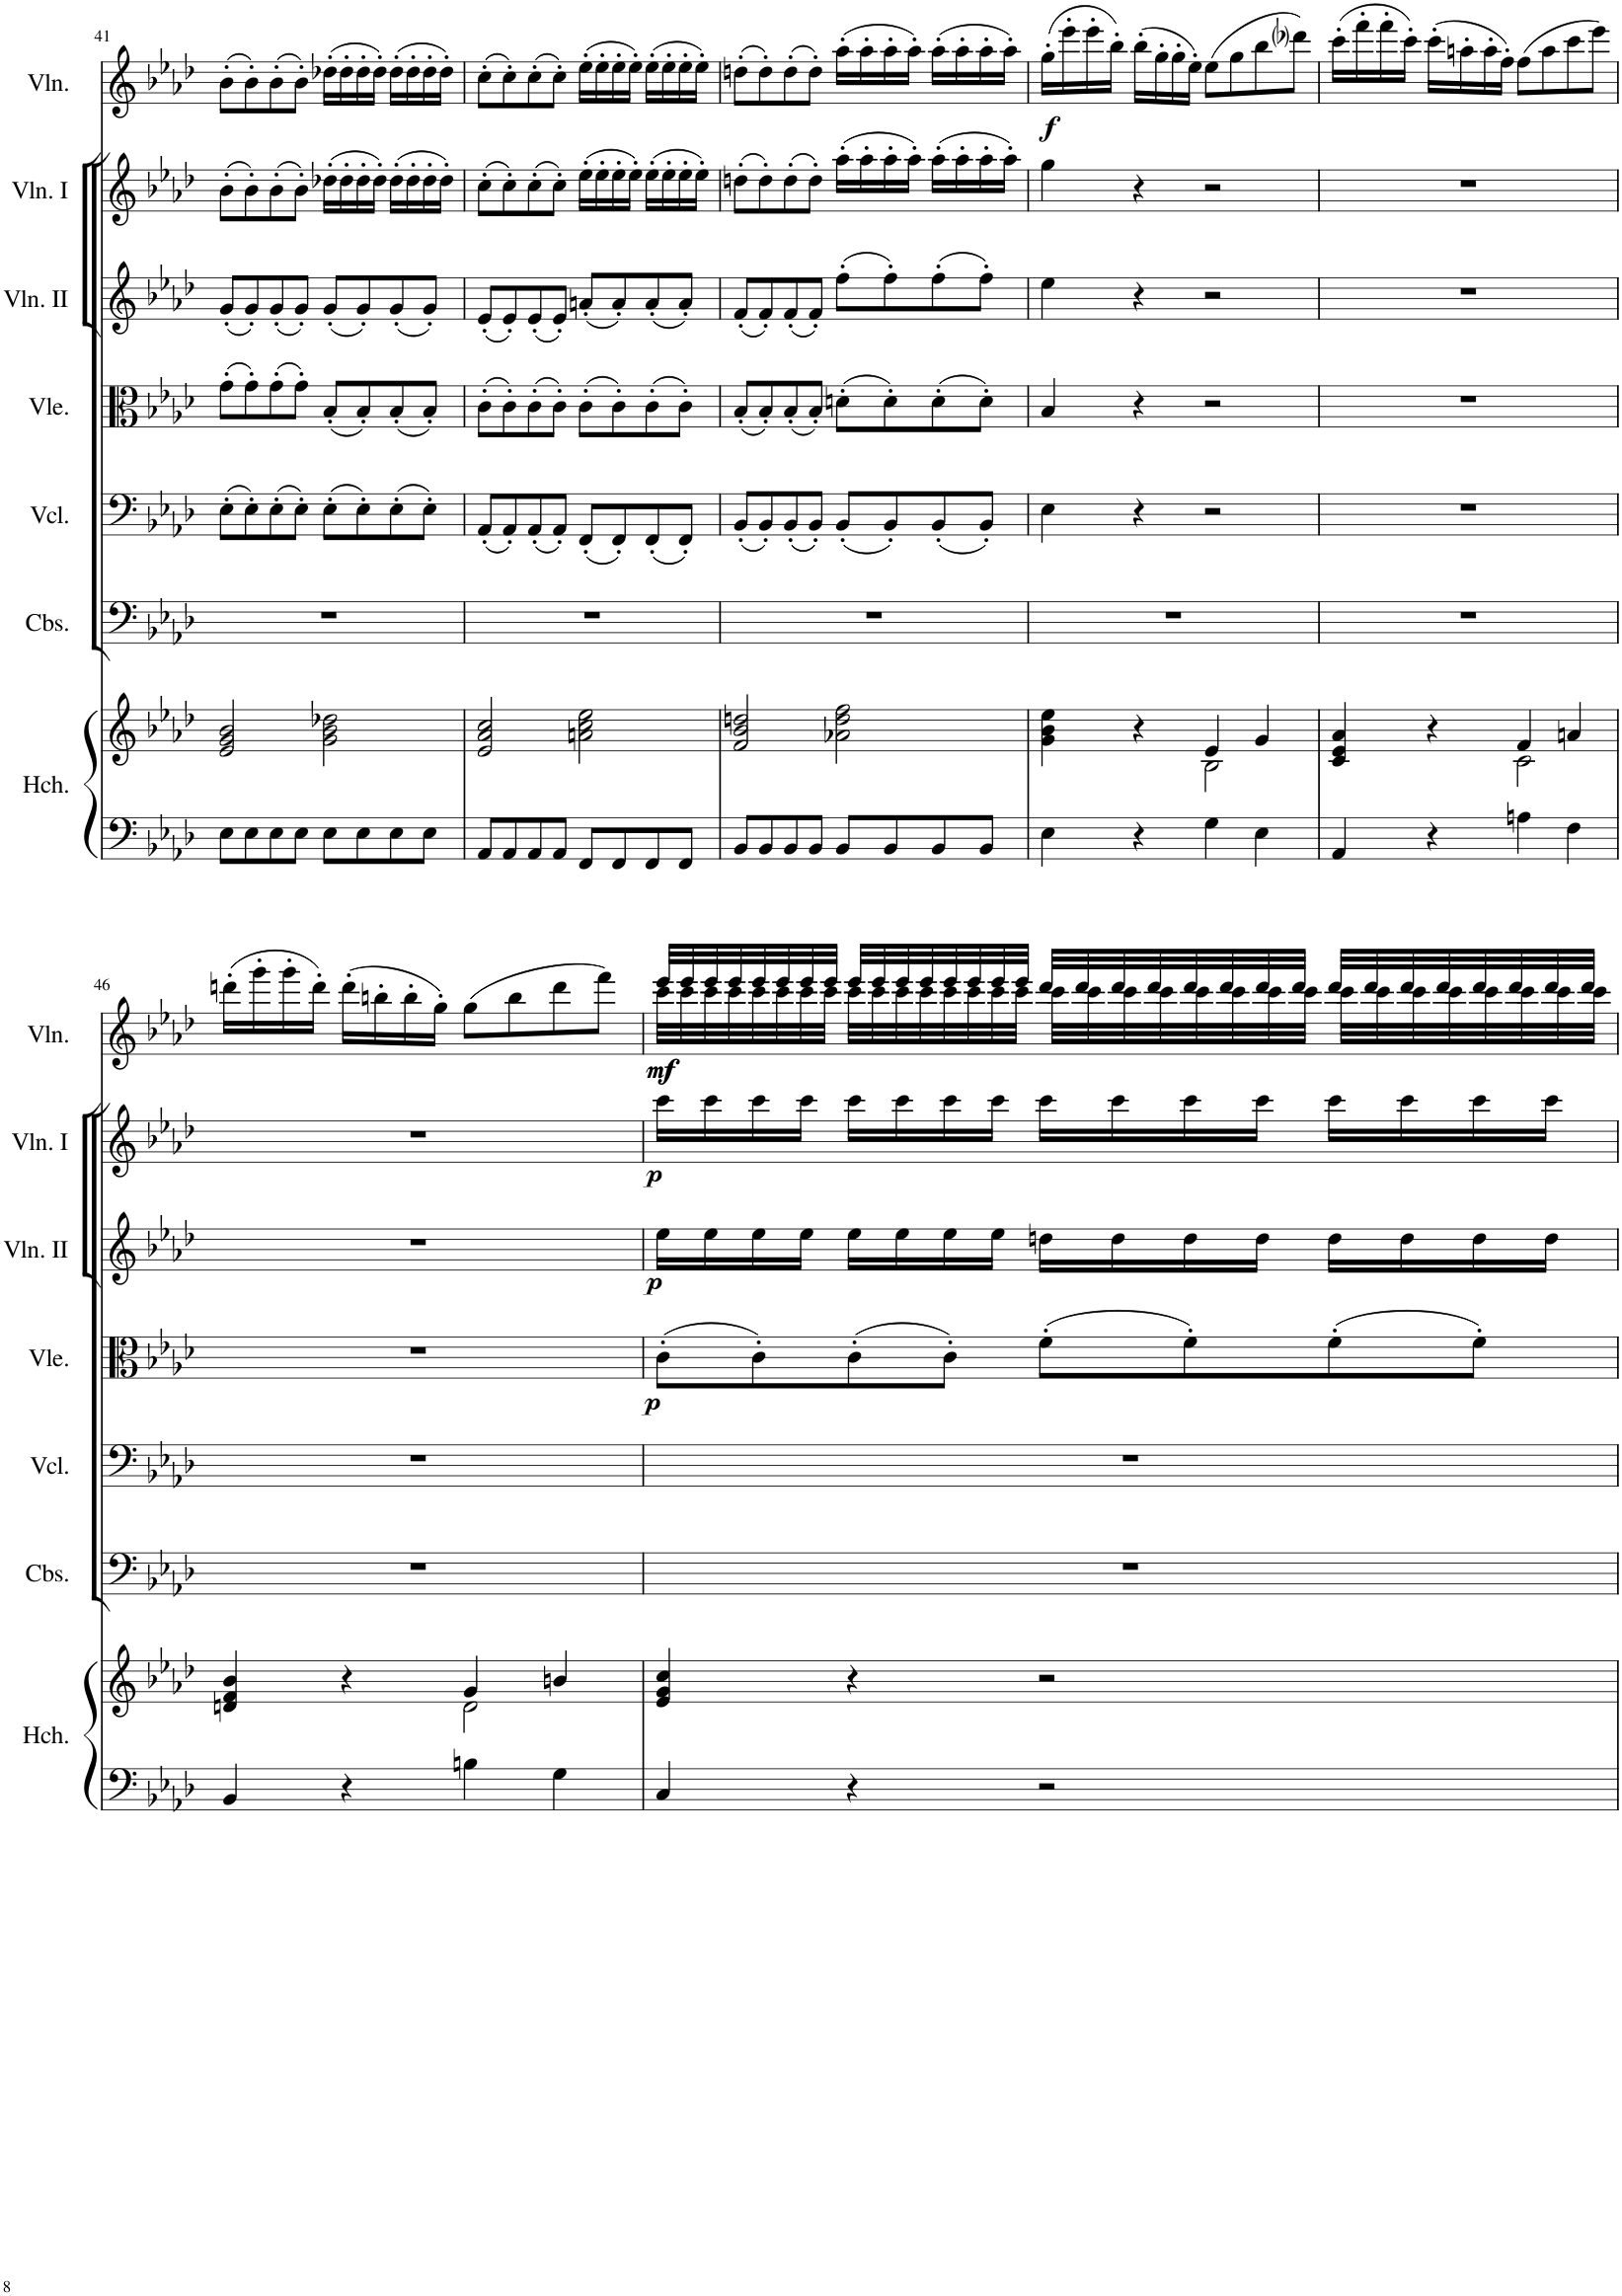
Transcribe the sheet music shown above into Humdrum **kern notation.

**kern	**kern	**kern	**kern	**kern	**dynam	**kern	**dynam	**kern	**dynam	**kern	**dynam
*part7	*part7	*part6	*part5	*part4	*part4	*part3	*part3	*part2	*part2	*part1	*part1
*staff8	*staff7	*staff6	*staff5	*staff4	*staff4	*staff3	*staff3	*staff2	*staff2	*staff1	*staff1
*I"Organ or Harpsichord	*	*I"Contrabassi	*I"Violoncelli	*I"Viole	*	*I"Violino II	*	*I"Violino I	*	*I"Violino principale	*
*I'Hch.	*	*I'Cbs.	*I'Vcl.	*I'Vle.	*	*I'Vln. II	*	*I'Vln. I	*	*I'Vln.	*
!!LO:PB:g=z
*clefF4	*clefG2	*clefF4	*clefF4	*clefC3	*	*clefG2	*	*clefG2	*	*clefG2	*
*	*	*Trd7c12	*	*	*	*	*	*	*	*	*
*k[b-e-a-d-]	*k[b-e-a-d-]	*k[b-e-a-d-]	*k[b-e-a-d-]	*k[b-e-a-d-]	*	*k[b-e-a-d-]	*	*k[b-e-a-d-]	*	*k[b-e-a-d-]	*
*M4/4	*M4/4	*M4/4	*M4/4	*M4/4	*	*M4/4	*	*M4/4	*	*M4/4	*
*met(c)	*met(c)	*met(c)	*met(c)	*met(c)	*	*met(c)	*	*met(c)	*	*met(c)	*
=41	=41	=41	=41	=41	=41	=41	=41	=41	=41	=41	=41
8E-\L	2e-/ 2g/ 2b-/	1r	(8E-'\L	(8g'\L	.	(8g'/L	.	(8b-'\L	.	(8b-'\L	.
8E-\	.	.	8E-'\)	8g'\)	.	8g'/)	.	8b-'\)	.	8b-'\)	.
8E-\	.	.	(8E-'\	(8g'\	.	(8g'/	.	(8b-'\	.	(8b-'\	.
8E-\J	.	.	8E-'\J)	8g'\J)	.	8g'/J)	.	8b-'\J)	.	8b-'\J)	.
8E-\L	2g\ 2b-\ 2dd-X\	.	(8E-'\L	(8B-'/L	.	(8g'/L	.	(16dd-X'\LL	.	(16dd-X'\LL	.
.	.	.	.	.	.	.	.	16dd-'\	.	16dd-'\	.
8E-\	.	.	8E-'\)	8B-'/)	.	8g'/)	.	16dd-'\	.	16dd-'\	.
.	.	.	.	.	.	.	.	16dd-'\JJ)	.	16dd-'\JJ)	.
8E-\	.	.	(8E-'\	(8B-'/	.	(8g'/	.	(16dd-'\LL	.	(16dd-'\LL	.
.	.	.	.	.	.	.	.	16dd-'\	.	16dd-'\	.
8E-\J	.	.	8E-'\J)	8B-'/J)	.	8g'/J)	.	16dd-'\	.	16dd-'\	.
.	.	.	.	.	.	.	.	16dd-'\JJ)	.	16dd-'\JJ)	.
=42	=42	=42	=42	=42	=42	=42	=42	=42	=42	=42	=42
8AA-/L	2e-/ 2a-/ 2cc/	1r	(8AA-'/L	(8c'\L	.	(8e-'/L	.	(8cc'\L	.	(8cc'\L	.
8AA-/	.	.	8AA-'/)	8c'\)	.	8e-'/)	.	8cc'\)	.	8cc'\)	.
8AA-/	.	.	(8AA-'/	(8c'\	.	(8e-'/	.	(8cc'\	.	(8cc'\	.
8AA-/J	.	.	8AA-'/J)	8c'\J)	.	8e-'/J)	.	8cc'\J)	.	8cc'\J)	.
8FF/L	2an\ 2cc\ 2ee-\	.	(8FF'/L	(8c'\L	.	(8an'/L	.	(16ee-'\LL	.	(16ee-'\LL	.
.	.	.	.	.	.	.	.	16ee-'\	.	16ee-'\	.
8FF/	.	.	8FF'/)	8c'\)	.	8a'/)	.	16ee-'\	.	16ee-'\	.
.	.	.	.	.	.	.	.	16ee-'\JJ)	.	16ee-'\JJ)	.
8FF/	.	.	(8FF'/	(8c'\	.	(8a'/	.	(16ee-'\LL	.	(16ee-'\LL	.
.	.	.	.	.	.	.	.	16ee-'\	.	16ee-'\	.
8FF/J	.	.	8FF'/J)	8c'\J)	.	8a'/J)	.	16ee-'\	.	16ee-'\	.
.	.	.	.	.	.	.	.	16ee-'\JJ)	.	16ee-'\JJ)	.
=43	=43	=43	=43	=43	=43	=43	=43	=43	=43	=43	=43
8BB-/L	2f/ 2b-/ 2ddn/	1r	(8BB-'/L	(8B-'/L	.	(8f'/L	.	(8ddn'\L	.	(8ddn'\L	.
8BB-/	.	.	8BB-'/)	8B-'/)	.	8f'/)	.	8dd'\)	.	8dd'\)	.
8BB-/	.	.	(8BB-'/	(8B-'/	.	(8f'/	.	(8dd'\	.	(8dd'\	.
8BB-/J	.	.	8BB-'/J)	8B-'/J)	.	8f'/J)	.	8dd'\J)	.	8dd'\J)	.
8BB-/L	2a-X\ 2dd\ 2ff\	.	(8BB-'/L	(8dn'\L	.	(8ff'\L	.	(16aa-'\LL	.	(16aa-'\LL	.
.	.	.	.	.	.	.	.	16aa-'\	.	16aa-'\	.
8BB-/	.	.	8BB-'/)	8d'\)	.	8ff'\)	.	16aa-'\	.	16aa-'\	.
.	.	.	.	.	.	.	.	16aa-'\JJ)	.	16aa-'\JJ)	.
8BB-/	.	.	(8BB-'/	(8d'\	.	(8ff'\	.	(16aa-'\LL	.	(16aa-'\LL	.
.	.	.	.	.	.	.	.	16aa-'\	.	16aa-'\	.
8BB-/J	.	.	8BB-'/J)	8d'\J)	.	8ff'\J)	.	16aa-'\	.	16aa-'\	.
.	.	.	.	.	.	.	.	16aa-'\JJ)	.	16aa-'\JJ)	.
=44	=44	=44	=44	=44	=44	=44	=44	=44	=44	=44	=44
*	*^	*	*	*	*	*	*	*	*	*	*
!	!	!	!	!	!	!	!	!	!	!	!	!LO:DY:b
4E-\	4g\ 4b-\ 4ee-\	2ryy	1r	4E-\	4B-/	.	4ee-\	.	4gg\	.	(16gg'\LL	f
.	.	.	.	.	.	.	.	.	.	.	16eee-'\	.
.	.	.	.	.	.	.	.	.	.	.	16eee-'\	.
.	.	.	.	.	.	.	.	.	.	.	16bb-'\JJ)	.
4r	4r	.	.	4r	4r	.	4r	.	4r	.	(16bb-'\LL	.
.	.	.	.	.	.	.	.	.	.	.	16gg'\	.
.	.	.	.	.	.	.	.	.	.	.	16gg'\	.
.	.	.	.	.	.	.	.	.	.	.	16ee-'\JJ)	.
4G\	4e-/	2B-\	.	2r	2r	.	2r	.	2r	.	(8ee-\L	.
.	.	.	.	.	.	.	.	.	.	.	8gg\	.
4E-\	4g/	.	.	.	.	.	.	.	.	.	8bb-\	.
.	.	.	.	.	.	.	.	.	.	.	8ddd-i\J)	.
=45	=45	=45	=45	=45	=45	=45	=45	=45	=45	=45	=45	=45
4AA-/	4c/ 4e-/ 4a-/	2ryy	1r	1r	1r	.	1r	.	1r	.	(16ccc'\LL	.
.	.	.	.	.	.	.	.	.	.	.	16fff'\	.
.	.	.	.	.	.	.	.	.	.	.	16fff'\	.
.	.	.	.	.	.	.	.	.	.	.	16ccc'\JJ)	.
4r	4r	.	.	.	.	.	.	.	.	.	(16ccc'\LL	.
.	.	.	.	.	.	.	.	.	.	.	16aan'\	.
.	.	.	.	.	.	.	.	.	.	.	16aa'\	.
.	.	.	.	.	.	.	.	.	.	.	16ff'\JJ)	.
4An\	4f/	2c\	.	.	.	.	.	.	.	.	(8ff\L	.
.	.	.	.	.	.	.	.	.	.	.	8aa\	.
4F\	4an/	.	.	.	.	.	.	.	.	.	8ccc\	.
.	.	.	.	.	.	.	.	.	.	.	8eee-\J)	.
!!LO:LB:g=z
=46	=46	=46	=46	=46	=46	=46	=46	=46	=46	=46	=46	=46
4BB-/	4dn/ 4f/ 4b-/	2ryy	1r	1r	1r	.	1r	.	1r	.	(16dddn'\LL	.
.	.	.	.	.	.	.	.	.	.	.	16ggg'\	.
.	.	.	.	.	.	.	.	.	.	.	16ggg'\	.
.	.	.	.	.	.	.	.	.	.	.	16ddd'\JJ)	.
4r	4r	.	.	.	.	.	.	.	.	.	(16ddd'\LL	.
.	.	.	.	.	.	.	.	.	.	.	16bbn'\	.
.	.	.	.	.	.	.	.	.	.	.	16bb'\	.
.	.	.	.	.	.	.	.	.	.	.	16gg'\JJ)	.
4Bn\	4g/	2d\	.	.	.	.	.	.	.	.	(8gg\L	.
.	.	.	.	.	.	.	.	.	.	.	8bb\	.
4G\	4bn/	.	.	.	.	.	.	.	.	.	8ddd\	.
.	.	.	.	.	.	.	.	.	.	.	8fff\J)	.
*	*v	*v	*	*	*	*	*	*	*	*	*	*
=47	=47	=47	=47	=47	=47	=47	=47	=47	=47	=47	=47
*	*	*	*	*	*	*	*	*	*	*^	*
!	!	!	!	!	!LO:DY:b	!	!LO:DY:b	!	!LO:DY:b	!	!	!LO:DY:b
!	!	!	!	!	!	!	!	!	!	!	!	!LO:DY:n=1:b
4C/	4e-/ 4g/ 4cc/	1r	1r	(8c'\L	p	16ee-\LL	p	16ccc\LL	p	32eee-/LLL	32ccc\LLL	mf mf
.	.	.	.	.	.	.	.	.	.	32eee-/	32ccc\	.
.	.	.	.	.	.	16ee-\	.	16ccc\	.	32eee-/	32ccc\	.
.	.	.	.	.	.	.	.	.	.	32eee-/	32ccc\	.
.	.	.	.	8c'\)	.	16ee-\	.	16ccc\	.	32eee-/	32ccc\	.
.	.	.	.	.	.	.	.	.	.	32eee-/	32ccc\	.
.	.	.	.	.	.	16ee-\JJ	.	16ccc\JJ	.	32eee-/	32ccc\	.
.	.	.	.	.	.	.	.	.	.	32eee-/JJJ	32ccc\JJJ	.
4r	4r	.	.	(8c'\	.	16ee-\LL	.	16ccc\LL	.	32eee-/LLL	32ccc\LLL	.
.	.	.	.	.	.	.	.	.	.	32eee-/	32ccc\	.
.	.	.	.	.	.	16ee-\	.	16ccc\	.	32eee-/	32ccc\	.
.	.	.	.	.	.	.	.	.	.	32eee-/	32ccc\	.
.	.	.	.	8c'\J)	.	16ee-\	.	16ccc\	.	32eee-/	32ccc\	.
.	.	.	.	.	.	.	.	.	.	32eee-/	32ccc\	.
.	.	.	.	.	.	16ee-\JJ	.	16ccc\JJ	.	32eee-/	32ccc\	.
.	.	.	.	.	.	.	.	.	.	32eee-/JJJ	32ccc\JJJ	.
2r	2r	.	.	(8f'\L	.	16ddn\LL	.	16ccc\LL	.	32ddd-/LLL	32ccc\LLL	.
.	.	.	.	.	.	.	.	.	.	32ddd-/	32ccc\	.
.	.	.	.	.	.	16dd\	.	16ccc\	.	32ddd-/	32ccc\	.
.	.	.	.	.	.	.	.	.	.	32ddd-/	32ccc\	.
.	.	.	.	8f'\)	.	16dd\	.	16ccc\	.	32ddd-/	32ccc\	.
.	.	.	.	.	.	.	.	.	.	32ddd-/	32ccc\	.
.	.	.	.	.	.	16dd\JJ	.	16ccc\JJ	.	32ddd-/	32ccc\	.
.	.	.	.	.	.	.	.	.	.	32ddd-/JJJ	32ccc\JJJ	.
.	.	.	.	(8f'\	.	16dd\LL	.	16ccc\LL	.	32ddd-/LLL	32ccc\LLL	.
.	.	.	.	.	.	.	.	.	.	32ddd-/	32ccc\	.
.	.	.	.	.	.	16dd\	.	16ccc\	.	32ddd-/	32ccc\	.
.	.	.	.	.	.	.	.	.	.	32ddd-/	32ccc\	.
.	.	.	.	8f'\J)	.	16dd\	.	16ccc\	.	32ddd-/	32ccc\	.
.	.	.	.	.	.	.	.	.	.	32ddd-/	32ccc\	.
.	.	.	.	.	.	16dd\JJ	.	16ccc\JJ	.	32ddd-/	32ccc\	.
.	.	.	.	.	.	.	.	.	.	32ddd-/JJJ	32ccc\JJJ	.
*	*	*	*	*	*	*	*	*	*	*v	*v	*
=	=	=	=	=	=	=	=	=	=	=	=
*-	*-	*-	*-	*-	*-	*-	*-	*-	*-	*-	*-
